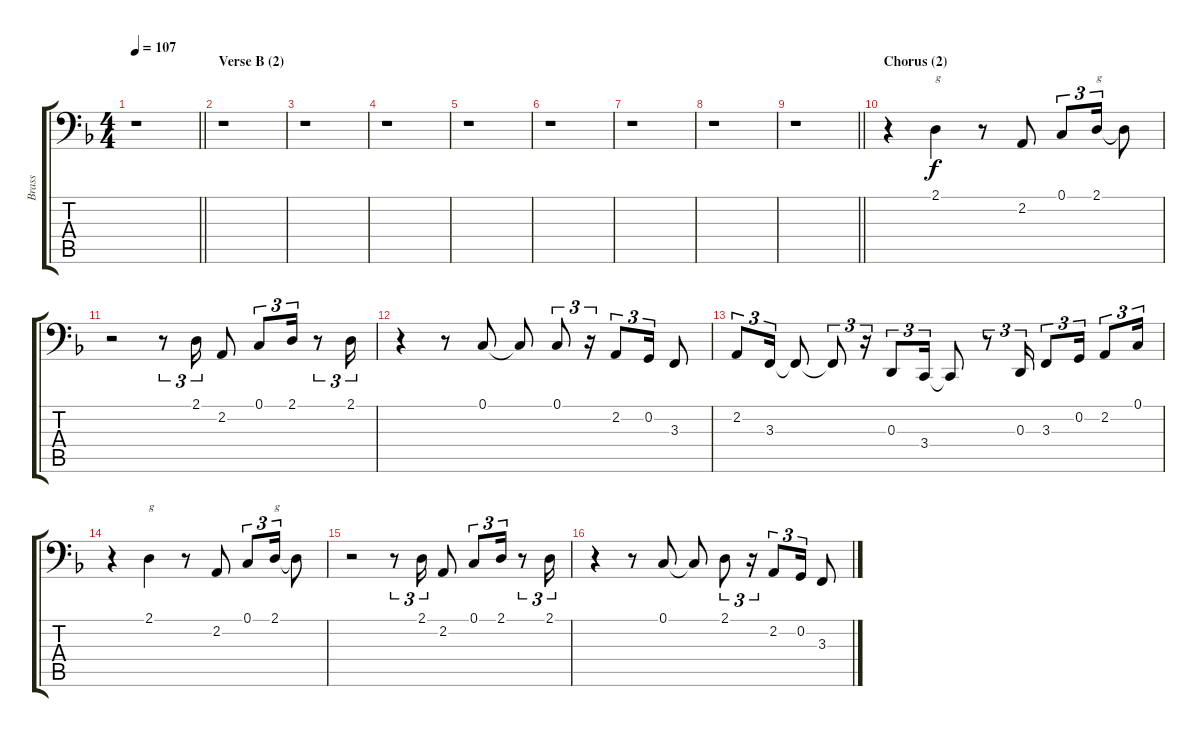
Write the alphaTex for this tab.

\track ("Brass" "Brass") {instrument brasssection}
\staff {score tabs}
\tuning (C3 G2 D2 A1 E1 B0) {hide}
\ts (4 4)
\tempo 107
\clef f4
\barLineRight lightlight
\ks dminor
r.1{dy f} |
\section ("" "Verse B (2)")
r.1 |
r.1 |
r.1 |
r.1 |
r.1 |
r.1 |
r.1 |
\barLineRight lightlight
r.1 |
\section ("" "Chorus (2)")
r.4 2.1.4{txt "g"} r.8 2.2.8 0.1.8{tu (3 2)} 2.1.16{tu (3 2) txt "g"} 2.1{t}.8 |
r.2 r.8{tu (3 2)} 2.1.16{tu (3 2)} 2.2.8 0.1.8{tu (3 2)} 2.1.16{tu (3 2)} r.8{tu (3 2)} 2.1.16{tu (3 2)} |
r.4 r.8 0.1.8 0.1{t}.8 0.1.8{tu (3 2)} r.16{tu (3 2)} 2.2.8{tu (3 2)} 0.2.16{tu (3 2)} 3.3.8 |
2.2.8{tu (3 2)} 3.3.16{tu (3 2)} 3.3{t}.8 3.3{t}.8{tu (3 2)} r.16{tu (3 2)} 0.3.8{tu (3 2)} 3.4.16{tu (3 2)} 3.4{t}.8 r.8{tu (3 2)} 0.3.16{tu (3 2)} 3.3.8{tu (3 2)} 0.2.16{tu (3 2)} 2.2.8{tu (3 2)} 0.1.16{tu (3 2)} |
r.4 2.1.4{txt "g"} r.8 2.2.8 0.1.8{tu (3 2)} 2.1.16{tu (3 2) txt "g"} 2.1{t}.8 |
r.2 r.8{tu (3 2)} 2.1.16{tu (3 2)} 2.2.8 0.1.8{tu (3 2)} 2.1.16{tu (3 2)} r.8{tu (3 2)} 2.1.16{tu (3 2)} |
r.4 r.8 0.1.8 0.1{t}.8 2.1.8{tu (3 2)} r.16{tu (3 2)} 2.2.8{tu (3 2)} 0.2.16{tu (3 2)} 3.3.8
